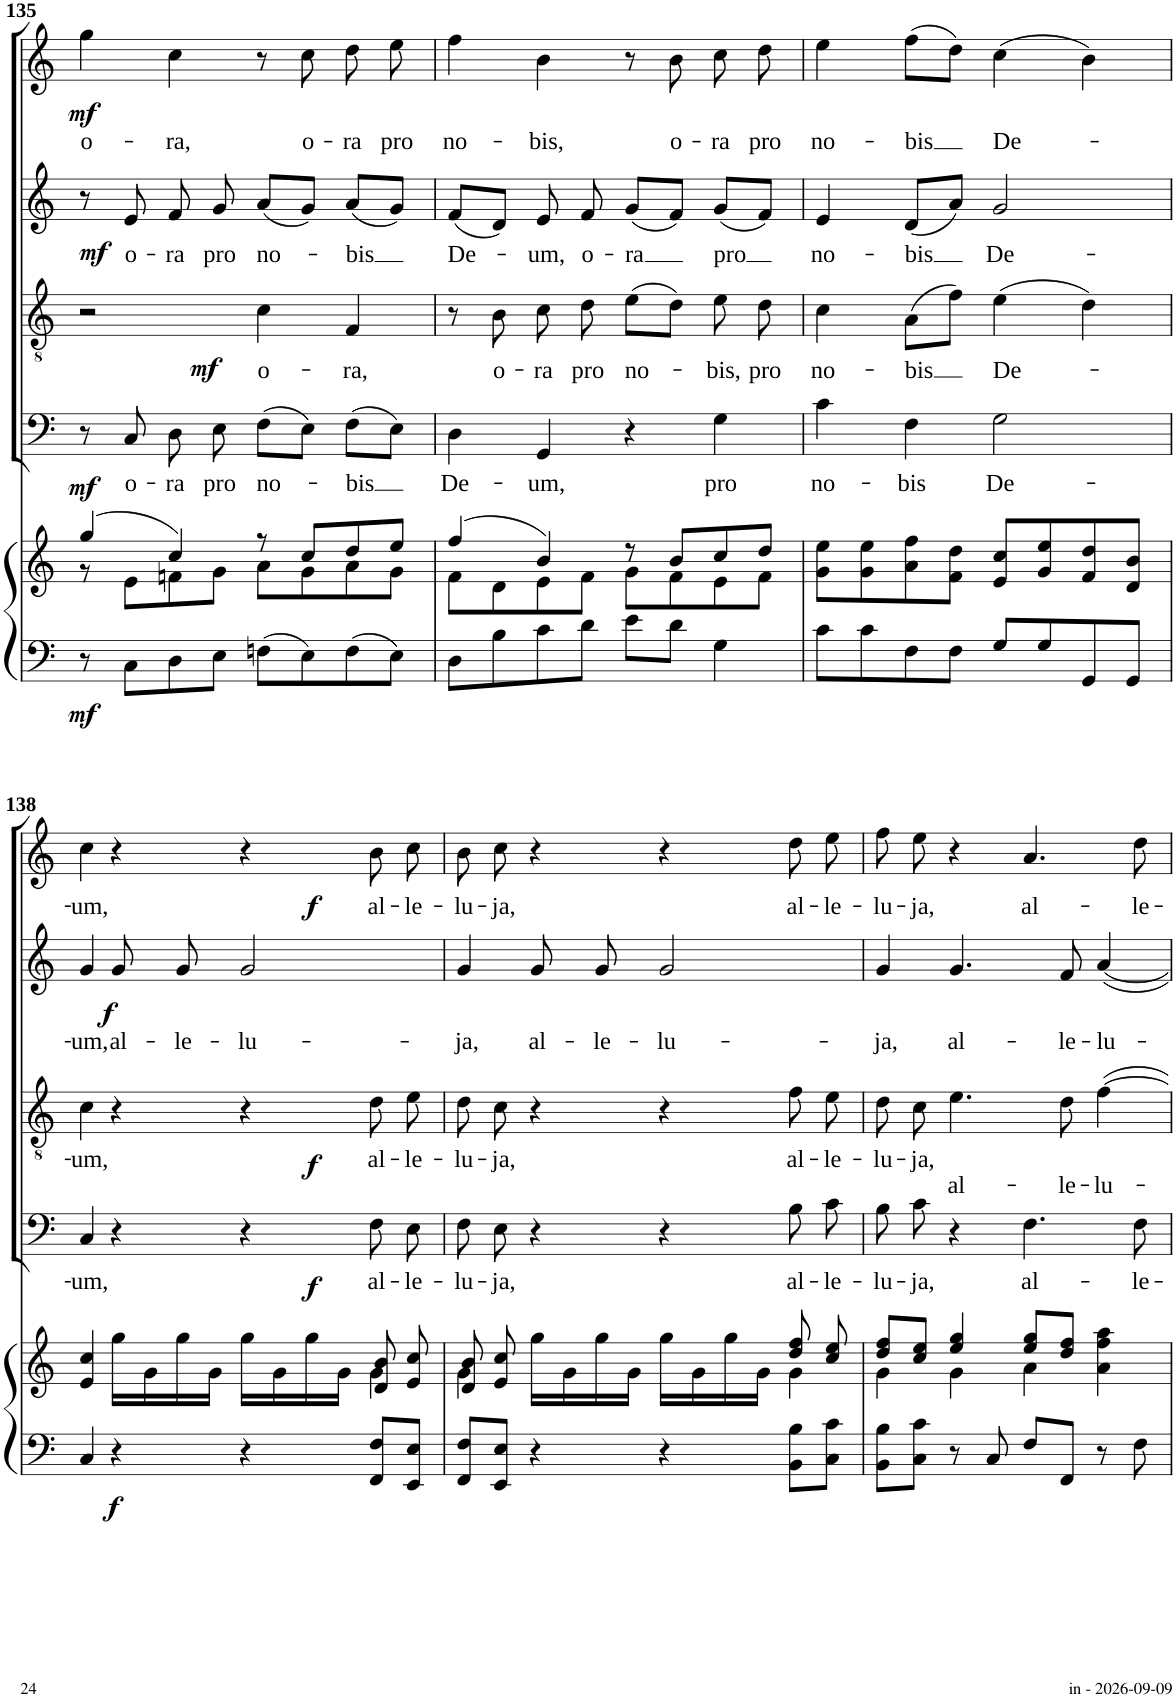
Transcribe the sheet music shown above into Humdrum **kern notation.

**kern	**kern	**dynam	**kern	**text	**dynam	**kern	**text	**text	**dynam	**kern	**text	**dynam	**kern	**text	**dynam
*part5	*part5	*part5	*part4	*part4	*part4	*part3	*part3	*part3	*part3	*part2	*part2	*part2	*part1	*part1	*part1
*staff6	*staff5	*staff5/6	*staff4	*staff4	*staff4	*staff3	*staff3	*staff3	*staff3	*staff2	*staff2	*staff2	*staff1	*staff1	*staff1
*I"Piano	*	*	*I"Bass	*	*	*I"Tenor	*	*	*	*I"Alto	*	*	*I"Soprano	*	*
*I'Pno	*	*	*	*	*	*	*	*	*	*	*	*	*	*	*
!!LO:PB:g=z
*clefF4	*clefG2	*	*clefF4	*	*	*clefGv2	*	*	*	*clefG2	*	*	*clefG2	*	*
*k[]	*k[]	*	*k[]	*	*	*k[]	*	*	*	*k[]	*	*	*k[]	*	*
*M4/4	*M4/4	*	*M4/4	*	*	*M4/4	*	*	*	*M4/4	*	*	*M4/4	*	*
*met(c)	*met(c)	*	*met(c)	*	*	*met(c)	*	*	*	*met(c)	*	*	*met(c)	*	*
=135	=135	=135	=135	=135	=135	=135	=135	=135	=135	=135	=135	=135	=135	=135	=135
*	*^	*	*	*	*	*	*	*	*	*	*	*	*	*	*
!	!	!	!LO:DY:b=2	!	!	!LO:DY:b	!	!	!	!	!	!	!	!	!LO:LY:b	!LO:DY:b
*	*	*	*	*	*	*	*^	*	*	*	*^	*	*	*	*	*
8r	(4gg/	8r	mf	8r	.	mf	2r	4ryy	.	.	.	8r	32ryy	.	.	4gg\	o-	mf
!	!	!	!	!	!	!	!	!	!	!	!	!	!	!	!LO:DY:b	!	!	!
.	.	.	.	.	.	.	.	.	.	.	.	.	2ryy	.	mf	.	.	.
!	!	!	!	!	!LO:LY:b	!	!	!	!	!	!	!	!	!LO:LY:b	!	!	!	!
8C\L	.	8e\L	.	8C/	o-	.	.	.	.	.	.	8e/	.	o-	.	.	.	.
!	!	!	!	!	!LO:LY:b	!	!	!	!	!	!	!	!	!LO:LY:b	!	!	!LO:LY:b	!
8D\	4cc/)	8fn\	.	8D\	-ra	.	.	16.ryy	.	.	.	8f/	.	-ra	.	4cc\	-ra,	.
!	!	!	!	!	!	!	!	!	!	!	!LO:DY:b	!	!	!	!	!	!	!
.	.	.	.	.	.	.	.	2ryy	.	.	mf	.	.	.	.	.	.	.
!	!	!	!	!	!LO:LY:b	!	!	!	!	!	!	!	!	!LO:LY:b	!	!	!	!
8E\J	.	8g\J	.	8E\	pro	.	.	.	.	.	.	8g/	.	pro	.	.	.	.
!	!	!	!	!	!LO:LY:b	!	!	!	!LO:LY:b	!	!	!	!	!LO:LY:b	!	!	!	!
8Fn\L	8r	8a\L	.	(8F\L	no-	.	4c\	.	o-	.	.	(8a/L	.	no-	.	8r	.	.
.	.	.	.	.	.	.	.	.	.	.	.	.	4...ryy	.	.	.	.	.
!	!	!	!	!	!	!	!	!	!	!	!	!	!	!	!	!	!LO:LY:b	!
8E\	8cc/L	8g\	.	8E\J)	.	.	.	.	.	.	.	8g/J)	.	.	.	8cc\	o-	.
!	!	!	!	!	!LO:LY:b	!	!	!	!LO:LY:b	!	!	!	!	!LO:LY:b	!	!	!LO:LY:b	!
8F\	8dd/	8a\	.	(8F\L	-bis	.	4F/	.	-ra,	.	.	(8a/L	.	-bis	.	8dd\	-ra	.
.	.	.	.	.	.	.	.	8ryy	.	.	.	.	.	.	.	.	.	.
!	!	!	!	!	!	!	!	!	!	!	!	!	!	!	!	!	!LO:LY:b	!
8E\J	8ee/J	8g\J	.	8E\J)	.	.	.	.	.	.	.	8g/J)	.	.	.	8ee\	pro	.
.	.	.	.	.	.	.	.	32ryy	.	.	.	.	.	.	.	.	.	.
=136	=136	=136	=136	=136	=136	=136	=136	=136	=136	=136	=136	=136	=136	=136	=136	=136	=136	=136
!	!	!	!	!	!LO:LY:b	!	!	!	!	!	!	!	!	!LO:LY:b	!	!	!LO:LY:b	!
*	*	*	*	*	*	*	*v	*v	*	*	*	*	*	*	*	*	*	*
*	*	*	*	*	*	*	*	*	*	*	*v	*v	*	*	*	*	*
8D\L	(4ff/	8f\L	.	4D\	De-	.	8r	.	.	.	(8f/L	De-	.	4ff\	no-	.
!	!	!	!	!	!	!	!	!LO:LY:b	!	!	!	!	!	!	!	!
8B\	.	8d\	.	.	.	.	8B\	o-	.	.	8d/J)	.	.	.	.	.
!	!	!	!	!	!LO:LY:b	!	!	!LO:LY:b	!	!	!	!LO:LY:b	!	!	!LO:LY:b	!
8c\	4b/)	8e\	.	4GG/	-um,	.	8c\	-ra	.	.	8e/	-um,	.	4b\	-bis,	.
!	!	!	!	!	!	!	!	!LO:LY:b	!	!	!	!LO:LY:b	!	!	!	!
8d\J	.	8f\J	.	.	.	.	8d\	pro	.	.	8f/	o-	.	.	.	.
!	!	!	!	!	!	!	!	!LO:LY:b	!	!	!	!LO:LY:b	!	!	!	!
8e\L	8r	8g\L	.	4r	.	.	(8e\L	no-	.	.	(8g/L	-ra	.	8r	.	.
!	!	!	!	!	!	!	!	!	!	!	!	!	!	!	!LO:LY:b	!
8d\J	8b/L	8f\	.	.	.	.	8d\J)	.	.	.	8f/J)	.	.	8b\	o-	.
!	!	!	!	!	!LO:LY:b	!	!	!LO:LY:b	!	!	!	!LO:LY:b	!	!	!LO:LY:b	!
4G\	8cc/	8e\	.	4G\	pro	.	8e\	-bis,	.	.	(8g/L	pro	.	8cc\	-ra	.
!	!	!	!	!	!	!	!	!LO:LY:b	!	!	!	!	!	!	!LO:LY:b	!
.	8dd/J	8f\J	.	.	.	.	8d\	pro	.	.	8f/J)	.	.	8dd\	pro	.
=137	=137	=137	=137	=137	=137	=137	=137	=137	=137	=137	=137	=137	=137	=137	=137	=137
!	!	!	!	!	!LO:LY:b	!	!	!LO:LY:b	!	!	!	!LO:LY:b	!	!	!LO:LY:b	!
*	*v	*v	*	*	*	*	*	*	*	*	*	*	*	*	*	*
8c\L	8g\ 8ee\L	.	4c\	no-	.	4c\	no-	.	.	4e/	no-	.	4ee\	no-	.
8c\	8g\ 8ee\	.	.	.	.	.	.	.	.	.	.	.	.	.	.
!	!	!	!	!LO:LY:b	!	!	!LO:LY:b	!	!	!	!LO:LY:b	!	!	!LO:LY:b	!
8F\	8a\ 8ff\	.	4F\	-bis	.	(8A\L	-bis	.	.	(8d/L	-bis	.	(8ff\L	-bis	.
8F\J	8f\ 8dd\J	.	.	.	.	8f\J)	.	.	.	8a/J)	.	.	8dd\J)	.	.
!	!	!	!	!LO:LY:b	!	!	!LO:LY:b	!	!	!	!LO:LY:b	!	!	!LO:LY:b	!
8G/L	8e/ 8cc/L	.	2G\	De-	.	(4e\	De-	.	.	2g/	De-	.	(4cc\	De-	.
8G/	8g/ 8ee/	.	.	.	.	.	.	.	.	.	.	.	.	.	.
8GG/	8f/ 8dd/	.	.	.	.	4d\)	.	.	.	.	.	.	4b\)	.	.
8GG/J	8d/ 8b/J	.	.	.	.	.	.	.	.	.	.	.	.	.	.
!!LO:LB:g=z
=138	=138	=138	=138	=138	=138	=138	=138	=138	=138	=138	=138	=138	=138	=138	=138
*	*^	*	*	*	*	*	*	*	*	*	*	*	*	*	*
!	!	!	!	!	!LO:LY:b	!	!	!LO:LY:b	!	!	!	!LO:LY:b	!	!	!LO:LY:b	!
*	*	*^	*	*^	*	*	*^	*	*	*	*^	*	*	*^	*	*
4C/	4e/ 4cc/	2.ryy	8ryy	.	4C/	2ryy	­um,	.	4c\	2ryy	­um,	.	.	4g/	8ryy	­um,	.	4cc\	2ryy	­um,	.
!	!	!	!	!	!	!	!	!	!	!	!	!	!	!	!	!	!LO:DY:b	!	!	!	!
.	.	.	32ryy	.	.	.	.	.	.	.	.	.	.	.	2..ryy	.	f	.	.	.	.
!	!	!	!	!LO:DY:b	!	!	!	!	!	!	!	!	!	!	!	!	!	!	!	!	!
.	.	.	2ryy	f	.	.	.	.	.	.	.	.	.	.	.	.	.	.	.	.	.
!	!	!	!	!	!	!	!	!	!	!	!	!	!	!	!	!LO:LY:b	!	!	!	!	!
4r	16gg\LL	.	.	.	4r	.	.	.	4r	.	.	.	.	8g/	.	al-	.	4r	.	.	.
.	16g\	.	.	.	.	.	.	.	.	.	.	.	.	.	.	.	.	.	.	.	.
!	!	!	!	!	!	!	!	!	!	!	!	!	!	!	!	!LO:LY:b	!	!	!	!	!
.	16gg\	.	.	.	.	.	.	.	.	.	.	.	.	8g/	.	-le-	.	.	.	.	.
.	16g\JJ	.	.	.	.	.	.	.	.	.	.	.	.	.	.	.	.	.	.	.	.
!	!	!	!	!	!	!	!	!	!	!	!	!	!	!	!	!LO:LY:b	!	!	!	!	!
4r	16gg\LL	.	.	.	4r	8ryy	.	.	4r	8ryy	.	.	.	2g/	.	-lu-	.	4r	8ryy	.	.
.	16g\	.	.	.	.	.	.	.	.	.	.	.	.	.	.	.	.	.	.	.	.
!	!	!	!	!	!	!	!	!LO:DY:b	!	!	!	!	!LO:DY:b	!	!	!	!	!	!	!	!LO:DY:b
.	16gg\	.	.	.	.	4.ryy	.	f	.	4.ryy	.	.	f	.	.	.	.	.	4.ryy	.	f
.	.	.	4ryy	.	.	.	.	.	.	.	.	.	.	.	.	.	.	.	.	.	.
.	16g\JJ	.	.	.	.	.	.	.	.	.	.	.	.	.	.	.	.	.	.	.	.
!	!	!	!	!	!	!	!LO:LY:b	!	!	!	!LO:LY:b	!	!	!	!	!	!	!	!	!LO:LY:b	!
8FF/ 8F/L	8d/ 8b/	4g\	.	.	8F\	.	al-	.	8d\	.	al-	.	.	.	.	.	.	8b\	.	al-	.
!	!	!	!	!	!	!	!LO:LY:b	!	!	!	!LO:LY:b	!	!	!	!	!	!	!	!	!LO:LY:b	!
8EE/ 8E/J	8e/ 8cc/	.	.	.	8E\	.	-le-	.	8e\	.	-le-	.	.	.	.	.	.	8cc\	.	-le-	.
.	.	.	16.ryy	.	.	.	.	.	.	.	.	.	.	.	.	.	.	.	.	.	.
=139	=139	=139	=139	=139	=139	=139	=139	=139	=139	=139	=139	=139	=139	=139	=139	=139	=139	=139	=139	=139	=139
!	!	!	!	!	!	!	!LO:LY:b	!	!	!	!LO:LY:b	!	!	!	!	!LO:LY:b	!	!	!	!LO:LY:b	!
*	*	*v	*v	*	*	*	*	*	*v	*v	*	*	*	*v	*v	*	*	*v	*v	*	*
*	*	*	*	*v	*v	*	*	*	*	*	*	*	*	*	*	*	*
8FF/ 8F/L	8d/ 8b/	4g\	.	8F\	-lu-	.	8d\	-lu-	.	.	4g/	-ja,	.	8b\	-lu-	.
!	!	!	!	!	!LO:LY:b	!	!	!LO:LY:b	!	!	!	!	!	!	!LO:LY:b	!
8EE/ 8E/J	8e/ 8cc/	.	.	8E\	-ja,	.	8c\	-ja,	.	.	.	.	.	8cc\	-ja,	.
!	!	!	!	!	!	!	!	!	!	!	!	!LO:LY:b	!	!	!	!
4r	16gg\LL	2ryy	.	4r	.	.	4r	.	.	.	8g/	al-	.	4r	.	.
.	16g\	.	.	.	.	.	.	.	.	.	.	.	.	.	.	.
!	!	!	!	!	!	!	!	!	!	!	!	!LO:LY:b	!	!	!	!
.	16gg\	.	.	.	.	.	.	.	.	.	8g/	-le-	.	.	.	.
.	16g\JJ	.	.	.	.	.	.	.	.	.	.	.	.	.	.	.
!	!	!	!	!	!	!	!	!	!	!	!	!LO:LY:b	!	!	!	!
4r	16gg\LL	.	.	4r	.	.	4r	.	.	.	2g/	-lu-	.	4r	.	.
.	16g\	.	.	.	.	.	.	.	.	.	.	.	.	.	.	.
.	16gg\	.	.	.	.	.	.	.	.	.	.	.	.	.	.	.
.	16g\JJ	.	.	.	.	.	.	.	.	.	.	.	.	.	.	.
!	!	!	!	!	!LO:LY:b	!	!	!LO:LY:b	!	!	!	!	!	!	!LO:LY:b	!
8BB\ 8B\L	8dd/ 8ff/	4g\	.	8B\	al-	.	8f\	al-	.	.	.	.	.	8dd\	al-	.
!	!	!	!	!	!LO:LY:b	!	!	!LO:LY:b	!	!	!	!	!	!	!LO:LY:b	!
8C\ 8c\J	8cc/ 8ee/	.	.	8c\	-le-	.	8e\	-le-	.	.	.	.	.	8ee\	-le-	.
=140	=140	=140	=140	=140	=140	=140	=140	=140	=140	=140	=140	=140	=140	=140	=140	=140
!	!	!	!	!	!LO:LY:b	!	!	!LO:LY:b	!	!	!	!LO:LY:b	!	!	!LO:LY:b	!
8BB\ 8B\L	8dd/ 8ff/L	4g\	.	8B\	-lu-	.	8d\	-lu-	.	.	4g/	-ja,	.	8ff\	-lu-	.
!	!	!	!	!	!LO:LY:b	!	!	!LO:LY:b	!	!	!	!	!	!	!LO:LY:b	!
8C\ 8c\J	8cc/ 8ee/J	.	.	8c\	-ja,	.	8c\	-ja,	.	.	.	.	.	8ee\	-ja,	.
!	!	!	!	!	!	!	!	!	!LO:LY:b	!	!	!LO:LY:b	!	!	!	!
8r	4ee/ 4gg/	4g\	.	4r	.	.	4.e\	.	al-	.	4.g/	al-	.	4r	.	.
8C/	.	.	.	.	.	.	.	.	.	.	.	.	.	.	.	.
!	!	!	!	!	!LO:LY:b	!	!	!	!	!	!	!	!	!	!LO:LY:b	!
8F/L	8ee/ 8gg/L	4a\	.	4.F\	al-	.	.	.	.	.	.	.	.	4.a/	al-	.
!	!	!	!	!	!	!	!	!	!LO:LY:b	!	!	!LO:LY:b	!	!	!	!
8FF/J	8dd/ 8ff/J	.	.	.	.	.	8d\	.	-le-	.	8f/	-le-	.	.	.	.
!	!	!	!	!	!	!	!	!	!LO:LY:b	!	!	!LO:LY:b	!	!	!	!
8r	4a\ 4ff\ 4aa\	4ryy	.	.	.	.	[4f\	.	-lu-	.	[4a/	-lu-	.	.	.	.
!	!	!	!	!	!LO:LY:b	!	!	!	!	!	!	!	!	!	!LO:LY:b	!
8F\	.	.	.	8F\	-le-	.	.	.	.	.	.	.	.	8dd\	-le-	.
*	*v	*v	*	*	*	*	*	*	*	*	*	*	*	*	*	*
=	=	=	=	=	=	=	=	=	=	=	=	=	=	=	=
*-	*-	*-	*-	*-	*-	*-	*-	*-	*-	*-	*-	*-	*-	*-	*-
